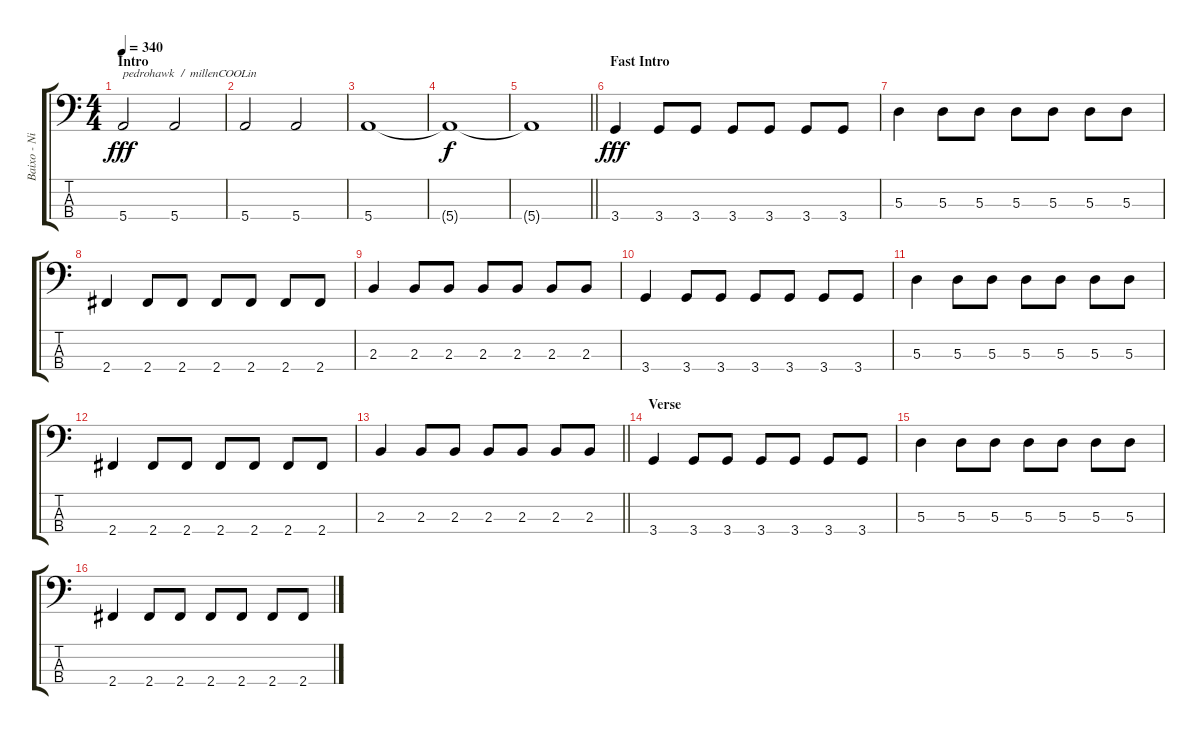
\track ("Baixo - Nikola" "Baixo - Ni") {instrument electricbasspick}
\staff {score tabs}
\tuning (G2 D2 A1 E1) {hide}
\ts (4 4)
\section ("" "Intro")
\tempo 340
\clef f4
\ks c
5.4.2{txt "pedrohawk  /  millenCOOLin" dy fff instrument electricbasspick} 5.4.2 |
5.4.2 5.4.2 |
5.4.1 |
5.4{t}.1{dy f} |
\barLineRight lightlight
5.4{t}.1 |
\section ("" "Fast Intro")
3.4.4{dy fff} 3.4.8 3.4.8 3.4.8 3.4.8 3.4.8 3.4.8 |
5.3.4 5.3.8 5.3.8 5.3.8 5.3.8 5.3.8 5.3.8 |
2.4.4 2.4.8 2.4.8 2.4.8 2.4.8 2.4.8 2.4.8 |
2.3.4 2.3.8 2.3.8 2.3.8 2.3.8 2.3.8 2.3.8 |
3.4.4 3.4.8 3.4.8 3.4.8 3.4.8 3.4.8 3.4.8 |
5.3.4 5.3.8 5.3.8 5.3.8 5.3.8 5.3.8 5.3.8 |
2.4.4 2.4.8 2.4.8 2.4.8 2.4.8 2.4.8 2.4.8 |
\barLineRight lightlight
2.3.4 2.3.8 2.3.8 2.3.8 2.3.8 2.3.8 2.3.8 |
\section ("" "Verse")
3.4.4 3.4.8 3.4.8 3.4.8 3.4.8 3.4.8 3.4.8 |
5.3.4 5.3.8 5.3.8 5.3.8 5.3.8 5.3.8 5.3.8 |
2.4.4 2.4.8 2.4.8 2.4.8 2.4.8 2.4.8 2.4.8
